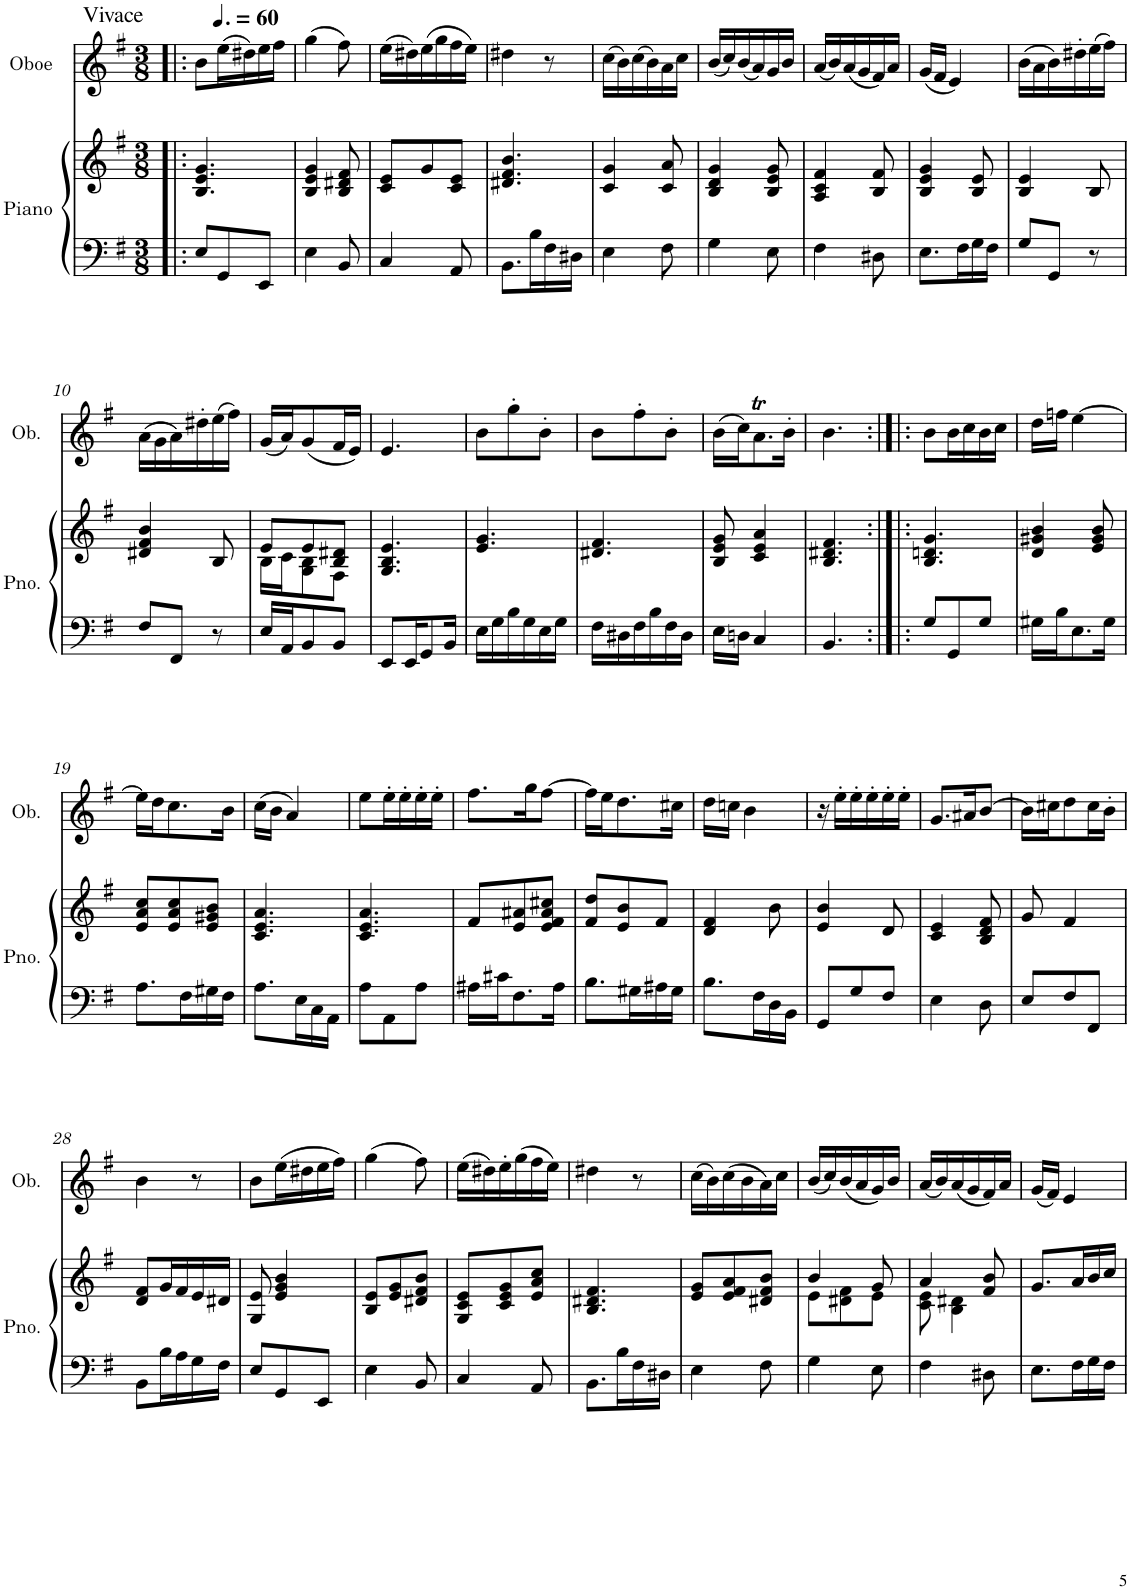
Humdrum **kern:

**kern	**kern	**kern
*part2	*part2	*part1
*staff3	*staff2	*staff1
*I"Piano	*	*I"Oboe
*I'Pno.	*	*I'Ob.
!!LO:PB:g=z
*clefF4	*clefG2	*clefG2
*k[f#]	*k[f#]	*k[f#]
*M3/8	*M3/8	*M3/8
*MM90	*MM90	*MM90
=1!|:	=1!|:	=1!|:
!	!	!LO:TX:a:t=Vivace
8E/L	4.B/ 4.e/ 4.g/	8b\L
8GG/	.	(16ee\L
.	.	16dd#X\)
8EE/J	.	16ee\
.	.	16ff#\JJ
=2	=2	=2
4E\	4B/ 4e/ 4g/	(4gg\
8BB/	8B/ 8d#X/ 8f#/	8ff#\)
=3	=3	=3
4C/	8c/ 8e/L	(16ee\LL
.	.	16dd#X\)
.	8g/	(16ee\
.	.	16gg\
8AA/	8c/ 8e/J	16ff#\
.	.	16ee\JJ)
=4	=4	=4
8.BB\L	4.d#X/ 4.f#/ 4.b/	4dd#X\
16B\L	.	.
16F#\	.	8r
16D#X\JJ	.	.
=5	=5	=5
4E\	4c/ 4g/	(16cc\LL
.	.	16b\)
.	.	(16cc\
.	.	16b\)
8F#\	8c/ 8a/	16a\
.	.	16cc\JJ
=6	=6	=6
4G\	4B/ 4d/ 4g/	(16b/LL
.	.	16cc/)
.	.	(16b/
.	.	16a/)
8E\	8B/ 8e/ 8g/	16g/
.	.	16b/JJ
=7	=7	=7
4F#\	4A/ 4c/ 4f#/	(16a/LL
.	.	16b/)
.	.	(16a/
.	.	16g/
8D#X\	8B/ 8f#/	16f#/)
.	.	16a/JJ
=8	=8	=8
8.E\L	4B/ 4e/ 4g/	(16g/LL
.	.	16f#/JJ
.	.	4e/)
16F#\L	.	.
16G\	8B/ 8e/	.
16F#\JJ	.	.
=9	=9	=9
8G/L	4B/ 4e/	(16b\LL
.	.	16a\
8GG/J	.	16b\)
.	.	16dd#X'\
8r	8B/	(16ee\
.	.	16ff#\JJ)
!!LO:LB:g=z
=10	=10	=10
8F#/L	4d#X/ 4f#/ 4b/	(16a\LL
.	.	16g\
8FF#/J	.	16a\)
.	.	16dd#X'\
8r	8B/	(16ee\
.	.	16ff#\JJ)
=11	=11	=11
*	*^	*
16E/LL	8e/L	16B\LL	(16g/LL
16AA/J	.	16c\J	16a/J)
8BB/	8e/	8G\ 8B\	(8g/
8BB/J	8B/ 8d#X/J	8F#\J	16f#/L
.	.	.	16e/JJ)
*	*v	*v	*
=12	=12	=12
8EE/L	4.G/ 4.B/ 4.e/	4.e/
16EE/K	.	.
8GG/	.	.
16BB/Jk	.	.
=13	=13	=13
16E\LL	4.e/ 4.g/	8b\L
16G\	.	.
16B\	.	8gg'\
16G\	.	.
16E\	.	8b'\J
16G\JJ	.	.
=14	=14	=14
16F#\LL	4.d#X/ 4.f#/	8b\L
16D#X\	.	.
16F#\	.	8ff#'\
16B\	.	.
16F#\	.	8b'\J
16D#\JJ	.	.
=15	=15	=15
16E\LL	8B/ 8e/ 8g/	(16b\LL
16Dn\JJ	.	16cc\J)
4C/	4c/ 4e/ 4a/	8.aT\
.	.	16b'\Jk
=16	=16	=16
4.BB/	4.B/ 4.d#X/ 4.f#/	4.b\
=17:|!|:	=17:|!|:	=17:|!|:
8G/L	4.B/ 4.dn/ 4.g/	8b\L
8GG/	.	16b\L
.	.	16cc\
8G/J	.	16b\
.	.	16cc\JJ
=18	=18	=18
16G#X\LL	4d/ 4g#X/ 4b/	16dd\LL
16B\J	.	16ffn\JJ
8.E\	.	[4ee\
.	8e/ 8g#/ 8b/	.
16G#\Jk	.	.
!!LO:LB:g=z
=19	=19	=19
8.A\L	8e/ 8a/ 8cc/L	16ee\LL]
.	.	16dd\J
.	8e/ 8a/ 8cc/	8.cc\
16F#\L	.	.
16G#X\	8e/ 8g#X/ 8b/J	.
16F#\JJ	.	16b\Jk
=20	=20	=20
8.A\L	4.c/ 4.e/ 4.a/	(16cc\LL
.	.	16b\JJ
.	.	4a/)
16E\L	.	.
16C\	.	.
16AA\JJ	.	.
=21	=21	=21
8A\L	4.c/ 4.e/ 4.a/	8ee\L
8AA\	.	16ee'\L
.	.	16ee'\
8A\J	.	16ee'\
.	.	16ee'\JJ
=22	=22	=22
16A#X\LL	8f#/L	8.ff#\L
16c#X\J	.	.
8.F#\	8e/ 8a#X/	.
.	.	16gg\K
.	8e/ 8f#/ 8a#/ 8cc#X/J	[8ff#\J
16A#\Jk	.	.
=23	=23	=23
8.B\L	8f#/ 8dd/L	16ff#\LL]
.	.	16ee\J
.	8e/ 8b/	8.dd\
16G#X\L	.	.
16A#X\	8f#/J	.
16G#\JJ	.	16cc#X\Jk
=24	=24	=24
8.B\L	4d/ 4f#/	16dd\LL
.	.	16ccn\JJ
.	.	4b\
16F#\L	.	.
16D\	8b\	.
16BB\JJ	.	.
=25	=25	=25
8GG/L	4e/ 4b/	16r
.	.	16ee'\LL
8G/	.	16ee'\
.	.	16ee'\
8F#/J	8d/	16ee'\
.	.	16ee'\JJ
=26	=26	=26
4E\	4c/ 4e/	8.g/L
.	.	16a#X/K
8D\	8B/ 8d/ 8f#/	[8b/J
=27	=27	=27
8E/L	8g/	16b\LL]
.	.	16cc#X\J
8F#/	4f#/	8dd\
8FF#/J	.	16cc#\L
.	.	16b'\JJ
!!LO:LB:g=z
=28	=28	=28
8BB\L	8d/ 8f#/L	4b\
16B\L	16g/L	.
16A\	16f#/	.
16G\	16e/	8r
16F#\JJ	16d#X/JJ	.
=29	=29	=29
8E/L	8G/ 8e/	8b\L
8GG/	4e/ 4g/ 4b/	(16ee\L
.	.	16dd#X\
8EE/J	.	16ee\
.	.	16ff#\JJ)
=30	=30	=30
4E\	8B/ 8e/L	(4gg\
.	8e/ 8g/	.
8BB/	8d#X/ 8f#/ 8b/J	8ff#\)
=31	=31	=31
4C/	8G/ 8c/ 8e/L	(16ee\LL
.	.	16dd#X\)
.	8c/ 8e/ 8g/	16ee'\
.	.	(16gg\
8AA/	8e/ 8a/ 8cc/J	16ff#\
.	.	16ee\JJ)
=32	=32	=32
8.BB\L	4.B/ 4.d#X/ 4.f#/	4dd#X\
16B\L	.	.
16F#\	.	8r
16D#X\JJ	.	.
=33	=33	=33
4E\	8e/ 8g/L	(16cc\LL
.	.	16b\)
.	8e/ 8f#/ 8a/	(16cc\
.	.	16b\
8F#\	8d#X/ 8f#/ 8b/J	16a\)
.	.	16cc\JJ
=34	=34	=34
*	*^	*
4G\	4b/	8e\L	(16b/LL
.	.	.	16cc/)
.	.	8d#X\ 8f#\	(16b/
.	.	.	16a/
8E\	8g/	8e\J	16g/)
.	.	.	16b/JJ
=35	=35	=35	=35
4F#\	4a/	8c\ 8e\	(16a/LL
.	.	.	16b/)
.	.	4B\ 4d#X\	(16a/
.	.	.	16g/
8D#X\	8f#/ 8b/	.	16f#/)
.	.	.	16a/JJ
*	*v	*v	*
=36	=36	=36
8.E\L	8.g/L	(16g/LL
.	.	16f#/JJ)
.	.	4e/
16F#\L	16a/L	.
16G\	16b/	.
16F#\JJ	16cc/JJ	.
=	=	=
*-	*-	*-
